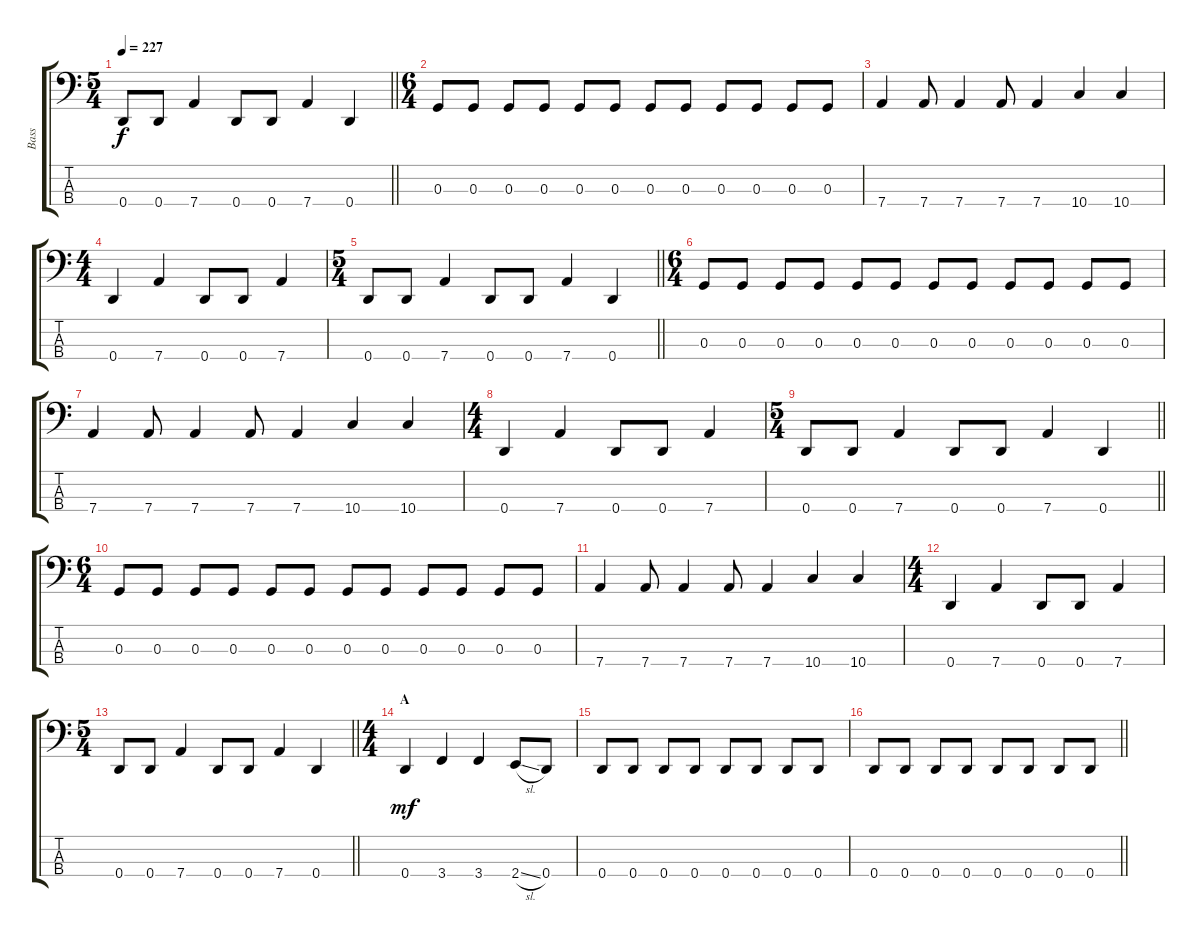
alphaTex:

\track ("Bass" "Bass") {instrument electricbassfinger}
\staff {score tabs}
\tuning (F2 C2 G1 D1) {hide}
\ts (5 4)
\tempo 227
\clef f4
\barLineRight lightlight
\ks c
0.4.8{dy f} 0.4.8 7.4.4 0.4.8 0.4.8 7.4.4 0.4.4 |
\ts (6 4)
\section ("" "")
0.3.8 0.3.8 0.3.8 0.3.8 0.3.8 0.3.8 0.3.8 0.3.8 0.3.8 0.3.8 0.3.8 0.3.8 |
7.4.4 7.4.8 7.4.4 7.4.8 7.4.4 10.4.4 10.4.4 |
\ts (4 4)
0.4.4 7.4.4 0.4.8 0.4.8 7.4.4 |
\ts (5 4)
\barLineRight lightlight
0.4.8 0.4.8 7.4.4 0.4.8 0.4.8 7.4.4 0.4.4 |
\ts (6 4)
\section ("" "")
0.3.8 0.3.8 0.3.8 0.3.8 0.3.8 0.3.8 0.3.8 0.3.8 0.3.8 0.3.8 0.3.8 0.3.8 |
7.4.4 7.4.8 7.4.4 7.4.8 7.4.4 10.4.4 10.4.4 |
\ts (4 4)
0.4.4 7.4.4 0.4.8 0.4.8 7.4.4 |
\ts (5 4)
\barLineRight lightlight
0.4.8 0.4.8 7.4.4 0.4.8 0.4.8 7.4.4 0.4.4 |
\ts (6 4)
\section ("" "")
0.3.8 0.3.8 0.3.8 0.3.8 0.3.8 0.3.8 0.3.8 0.3.8 0.3.8 0.3.8 0.3.8 0.3.8 |
7.4.4 7.4.8 7.4.4 7.4.8 7.4.4 10.4.4 10.4.4 |
\ts (4 4)
0.4.4 7.4.4 0.4.8 0.4.8 7.4.4 |
\ts (5 4)
\barLineRight lightlight
0.4.8 0.4.8 7.4.4 0.4.8 0.4.8 7.4.4 0.4.4 |
\ts (4 4)
\section ("" "A")
0.4.4{dy mf} 3.4.4 3.4.4 2.4{sl}.8 0.4.8 |
0.4.8 0.4.8 0.4.8 0.4.8 0.4.8 0.4.8 0.4.8 0.4.8 |
\barLineRight lightlight
0.4.8 0.4.8 0.4.8 0.4.8 0.4.8 0.4.8 0.4.8 0.4.8
